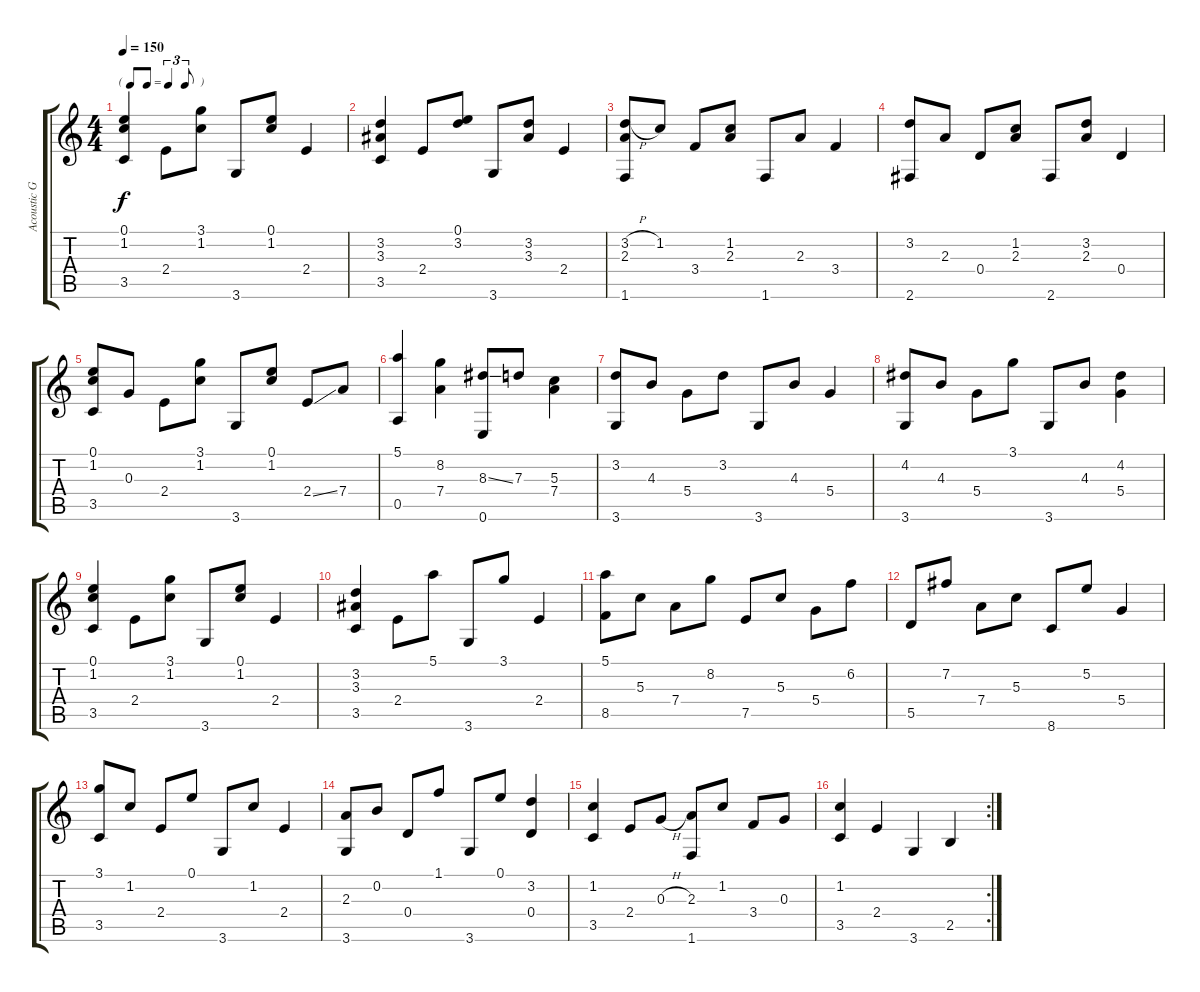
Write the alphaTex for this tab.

\track ("Acoustic Guitar" "Acoustic G") {instrument acousticguitarsteel}
\staff {score tabs}
\tuning (E4 B3 G3 D3 A2 E2) {hide}
\ts (4 4)
\tf triplet8th
\tempo 150
\clef g2
\ks c
(0.1 1.2 3.5).4{dy f instrument acousticguitarsteel} 2.4.8 (3.1 1.2).8 3.6.8 (0.1 1.2).8 2.4.4 |
(3.2 3.3 3.5).4 2.4.8 (0.1 3.2).8 3.6.8 (3.2 3.3).8 2.4.4 |
(3.2{h} 2.3 1.6).8 1.2.8 3.4.8 (1.2 2.3).8 1.6.8 2.3.8 3.4.4 |
(3.2 2.6).8 2.3.8 0.4.8 (1.2 2.3).8 2.6.8 (3.2 2.3).8 0.4.4 |
(0.1 1.2 3.5).8 0.3.8 2.4.8 (3.1 1.2).8 3.6.8 (0.1 1.2).8 2.4{ss}.8 7.4.8 |
(5.1 0.5).4 (8.2 7.4).4 (8.3{ss} 0.6).8 7.3.8 (5.3 7.4).4 |
(3.2 3.6).8 4.3.8 5.4.8 3.2.8 3.6.8 4.3.8 5.4.4 |
(4.2 3.6).8 4.3.8 5.4.8 3.1.8 3.6.8 4.3.8 (4.2 5.4).4 |
(0.1 1.2 3.5).4 2.4.8 (3.1 1.2).8 3.6.8 (0.1 1.2).8 2.4.4 |
(3.2 3.3 3.5).4 2.4.8 5.1.8 3.6.8 3.1.8 2.4.4 |
(5.1 8.5).8 5.3.8 7.4.8 8.2.8 7.5.8 5.3.8 5.4.8 6.2.8 |
5.5.8 7.2.8 7.4.8 5.3.8 8.6.8 5.2.8 5.4.4 |
(3.1 3.5).8 1.2.8 2.4.8 0.1.8 3.6.8 1.2.8 2.4.4 |
(2.3 3.6).8 0.2.8 0.4.8 1.1.8 3.6.8 0.1.8 (3.2 0.4).4 |
(1.2 3.5).4 2.4.8 0.3{h}.8 (2.3 1.6).8 1.2.8 3.4.8 0.3.8 |
\rc 2
(1.2 3.5).4 2.4.4 3.6.4 2.5.4
